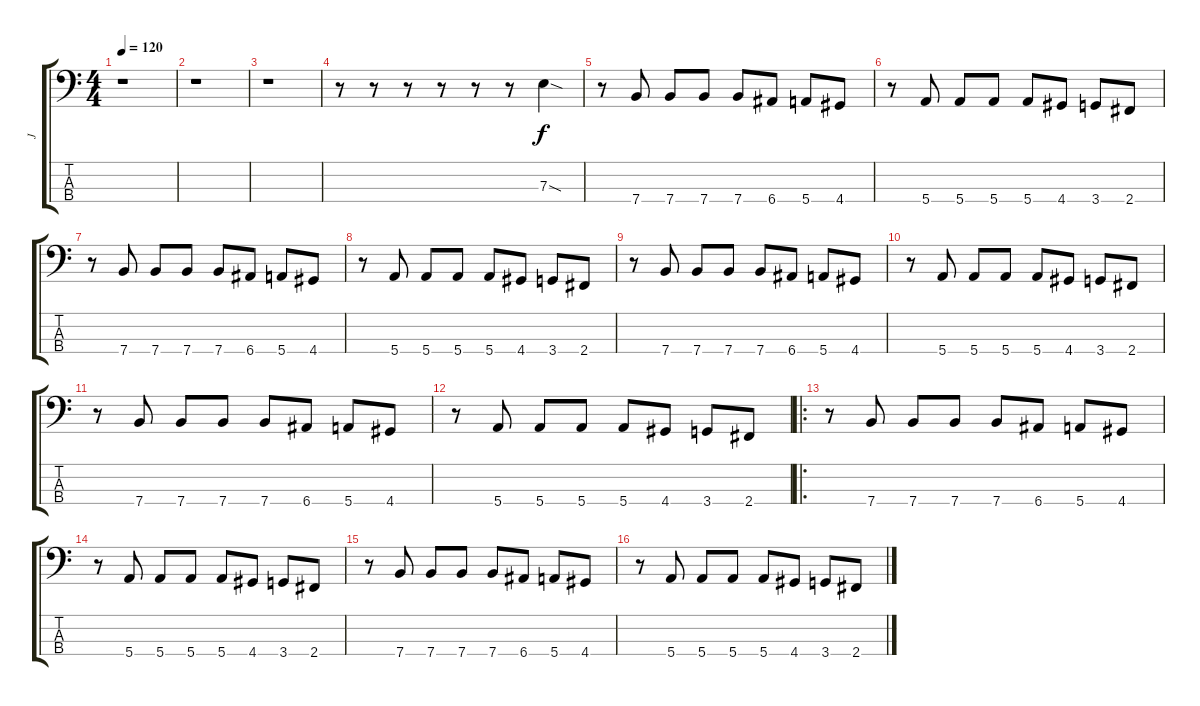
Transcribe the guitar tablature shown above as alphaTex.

\track ("J" "J") {instrument electricbasspick}
\staff {score tabs}
\tuning (G2 D2 A1 E1) {hide}
\ts (4 4)
\tempo 120
\clef f4
\ks c
r.1{dy f instrument electricbasspick} |
r.1 |
r.1 |
r.8 r.8 r.8 r.8 r.8 r.8 7.3{sod}.4 |
r.8 7.4.8 7.4.8 7.4.8 7.4.8 6.4.8 5.4.8 4.4.8 |
r.8 5.4.8 5.4.8 5.4.8 5.4.8 4.4.8 3.4.8 2.4.8 |
r.8 7.4.8 7.4.8 7.4.8 7.4.8 6.4.8 5.4.8 4.4.8 |
r.8 5.4.8 5.4.8 5.4.8 5.4.8 4.4.8 3.4.8 2.4.8 |
r.8 7.4.8 7.4.8 7.4.8 7.4.8 6.4.8 5.4.8 4.4.8 |
r.8 5.4.8 5.4.8 5.4.8 5.4.8 4.4.8 3.4.8 2.4.8 |
r.8 7.4.8 7.4.8 7.4.8 7.4.8 6.4.8 5.4.8 4.4.8 |
r.8 5.4.8 5.4.8 5.4.8 5.4.8 4.4.8 3.4.8 2.4.8 |
\ro
r.8 7.4.8 7.4.8 7.4.8 7.4.8 6.4.8 5.4.8 4.4.8 |
r.8 5.4.8 5.4.8 5.4.8 5.4.8 4.4.8 3.4.8 2.4.8 |
r.8 7.4.8 7.4.8 7.4.8 7.4.8 6.4.8 5.4.8 4.4.8 |
r.8 5.4.8 5.4.8 5.4.8 5.4.8 4.4.8 3.4.8 2.4.8
